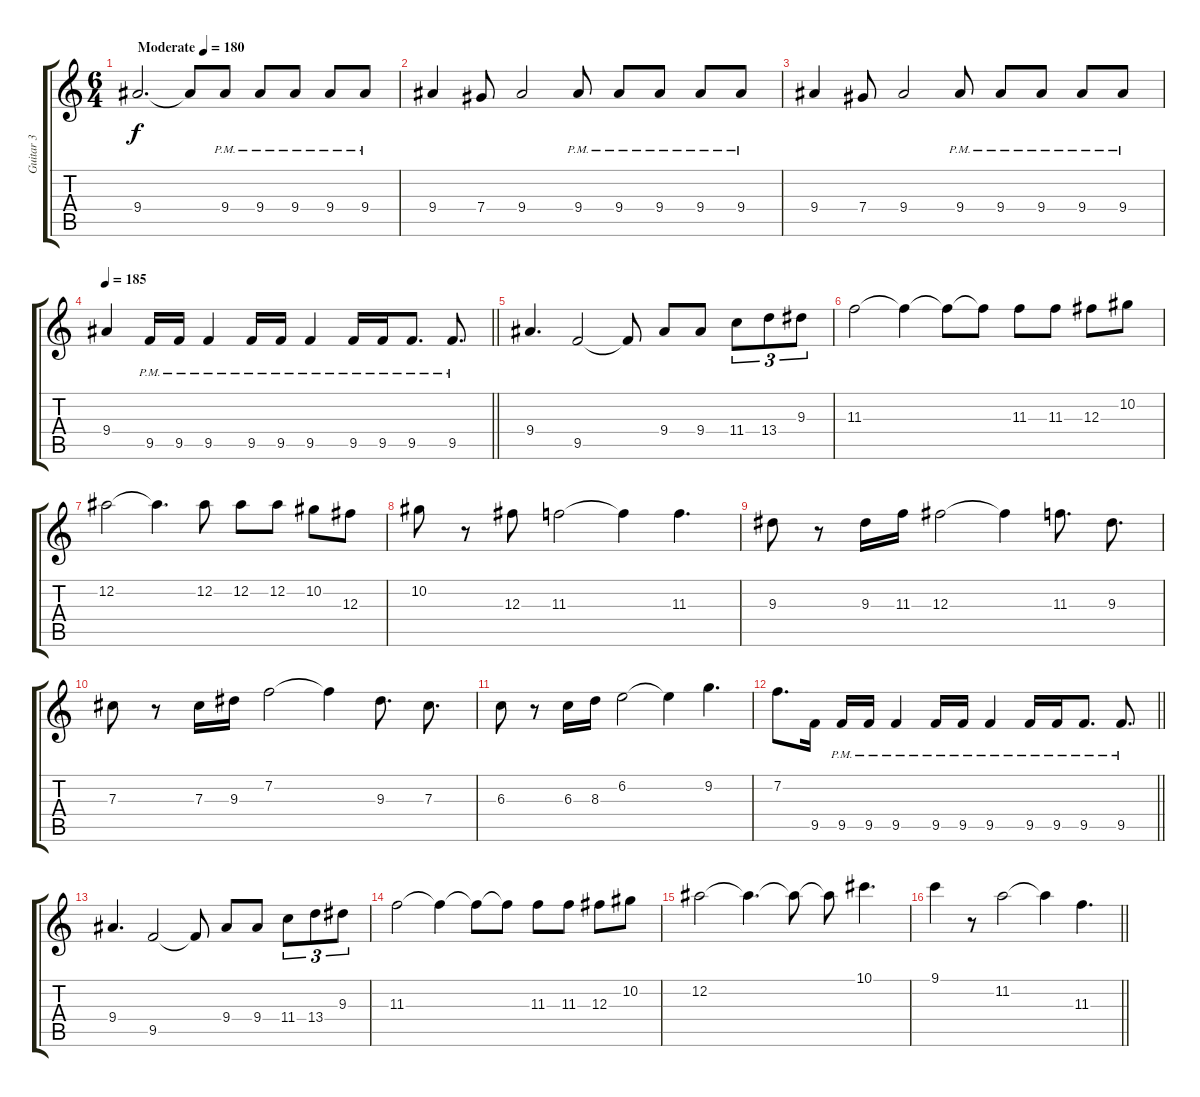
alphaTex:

\track ("Guitar 3" "Guitar 3") {instrument distortionguitar}
\staff {score tabs}
\tuning (Eb4 Bb3 Gb3 Db3 Ab2 Eb2) {hide}
\ts (6 4)
\tempo (180 "Moderate")
\clef g2
\ks c
9.4.2{d dy f instrument distortionguitar} 9.4{t}.8 9.4{pm}.8 9.4{pm}.8 9.4{pm}.8 9.4{pm}.8 9.4{pm}.8 |
9.4.4 7.4.8 9.4.2 9.4{pm}.8 9.4{pm}.8 9.4{pm}.8 9.4{pm}.8 9.4{pm}.8 |
9.4.4 7.4.8 9.4.2 9.4{pm}.8 9.4{pm}.8 9.4{pm}.8 9.4{pm}.8 9.4{pm}.8 |
\tempo 185
\barLineRight lightlight
9.4.4 9.5{pm}.16 9.5{pm}.16 9.5{pm}.4 9.5{pm}.16 9.5{pm}.16 9.5{pm}.4 9.5{pm}.16 9.5{pm}.16 9.5{pm}.8{d} 9.5{pm}.8{d} |
\section ("" "")
9.4.4{d} 9.5.2 9.5{t}.8 9.4.8 9.4.8 11.4.8{tu (3 2)} 13.4.8{tu (3 2)} 9.3.8{tu (3 2)} |
11.3.2 11.3{t}.4 11.3{t}.8 11.3{t}.8 11.3.8 11.3.8 12.3.8 10.2.8 |
12.2.2 12.2{t}.4{d} 12.2.8 12.2.8 12.2.8 10.2.8 12.3.8 |
10.2.8 r.8 12.3.8 11.3.2 11.3{t}.4 11.3.4{d} |
9.3.8 r.8 9.3.16 11.3.16 12.3.2 12.3{t}.4 11.3.8{d} 9.3.8{d} |
7.3.8 r.8 7.3.16 9.3.16 7.2.2 7.2{t}.4 9.3.8{d} 7.3.8{d} |
6.3.8 r.8 6.3.16 8.3.16 6.2.2 6.2{t}.4 9.2.4{d} |
\barLineRight lightlight
7.2.8{d} 9.5.16 9.5{pm}.16 9.5{pm}.16 9.5{pm}.4 9.5{pm}.16 9.5{pm}.16 9.5{pm}.4 9.5{pm}.16 9.5{pm}.16 9.5{pm}.8{d} 9.5{pm}.8{d} |
\section ("" "")
9.4.4{d} 9.5.2 9.5{t}.8 9.4.8 9.4.8 11.4.8{tu (3 2)} 13.4.8{tu (3 2)} 9.3.8{tu (3 2)} |
11.3.2 11.3{t}.4 11.3{t}.8 11.3{t}.8 11.3.8 11.3.8 12.3.8 10.2.8 |
12.2.2 12.2{t}.4{d} 12.2{t}.8 12.2{t}.8 10.1.4{d} |
\barLineRight lightlight
9.1.4 r.8 11.2.2 11.2{t}.4 11.3.4{d}
